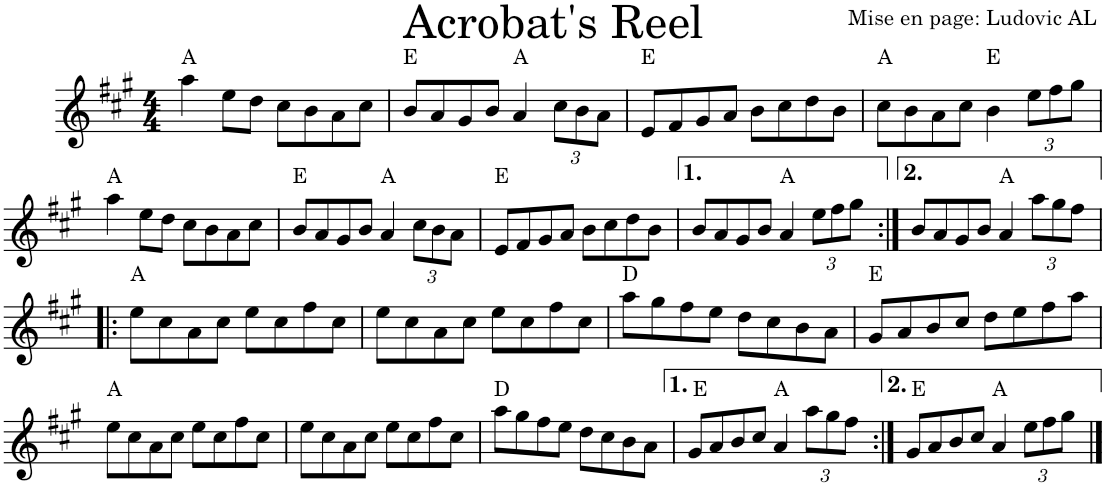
**kern	**harte
*part1	*part1
*staff1	*
*I"Violon	*
*I'Vln.	*
*clefG2	*
*k[f#c#g#]	*
*M4/4	*
=1	=1
4aa\	A:maj
8ee\L	.
8dd\J	.
8cc#\L	.
8b\	.
8a\	.
8cc#\J	.
=2	=2
8b/L	E:maj
8a/	.
8g#/	.
8b/J	.
4a/	A:maj
*Xbrackettup	*
12cc#\L	.
12b\	.
12a\J	.
=3	=3
8e/L	E:maj
8f#/	.
8g#/	.
8a/J	.
8b\L	.
8cc#\	.
8dd\	.
8b\J	.
=4	=4
8cc#\L	A:maj
8b\	.
8a\	.
8cc#\J	.
4b\	E:maj
12ee\L	.
12ff#\	.
12gg#\J	.
!!LO:LB:g=z
=5	=5
4aa\	A:maj
8ee\L	.
8dd\J	.
8cc#\L	.
8b\	.
8a\	.
8cc#\J	.
=6	=6
8b/L	E:maj
8a/	.
8g#/	.
8b/J	.
4a/	A:maj
12cc#\L	.
12b\	.
12a\J	.
=7	=7
8e/L	E:maj
8f#/	.
8g#/	.
8a/J	.
8b\L	.
8cc#\	.
8dd\	.
8b\J	.
=8	=8
8b/L	.
8a/	.
8g#/	.
8b/J	.
4a/	A:maj
12ee\L	.
12ff#\	.
12gg#\J	.
=9:|!	=9:|!
8b/L	.
8a/	.
8g#/	.
8b/J	.
4a/	A:maj
12aa\L	.
12gg#\	.
12ff#\J	.
!!LO:LB:g=z
=10!|:	=10!|:
8ee\L	A:maj
8cc#\	.
8a\	.
8cc#\J	.
8ee\L	.
8cc#\	.
8ff#\	.
8cc#\J	.
=11	=11
8ee\L	.
8cc#\	.
8a\	.
8cc#\J	.
8ee\L	.
8cc#\	.
8ff#\	.
8cc#\J	.
=12	=12
8aa\L	D:maj
8gg#\	.
8ff#\	.
8ee\J	.
8dd\L	.
8cc#\	.
8b\	.
8a\J	.
=13	=13
8g#/L	E:maj
8a/	.
8b/	.
8cc#/J	.
8dd\L	.
8ee\	.
8ff#\	.
8aa\J	.
!!LO:LB:g=z
=14	=14
8ee\L	A:maj
8cc#\	.
8a\	.
8cc#\J	.
8ee\L	.
8cc#\	.
8ff#\	.
8cc#\J	.
=15	=15
8ee\L	.
8cc#\	.
8a\	.
8cc#\J	.
8ee\L	.
8cc#\	.
8ff#\	.
8cc#\J	.
=16	=16
8aa\L	D:maj
8gg#\	.
8ff#\	.
8ee\J	.
8dd\L	.
8cc#\	.
8b\	.
8a\J	.
=17	=17
8g#/L	E:maj
8a/	.
8b/	.
8cc#/J	.
4a/	A:maj
12aa\L	.
12gg#\	.
12ff#\J	.
=18:|!	=18:|!
8g#/L	E:maj
8a/	.
8b/	.
8cc#/J	.
4a/	A:maj
12ee\L	.
12ff#\	.
12gg#\J	.
==	==
*-	*-
